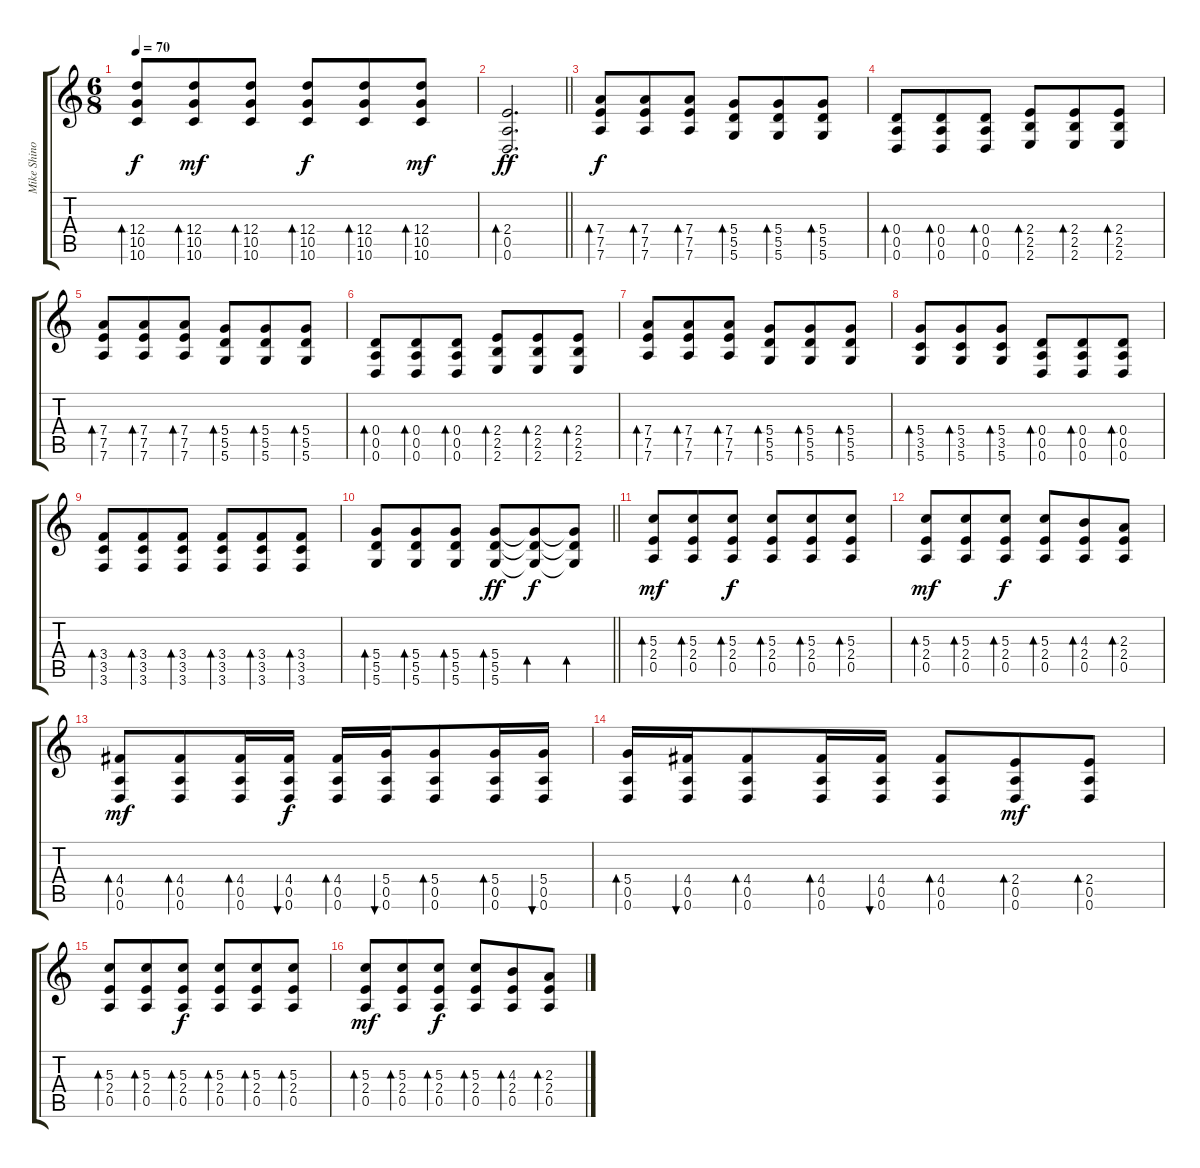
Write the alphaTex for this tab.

\track ("Mike Shinoda [Gtr.1]" "Mike Shino") {instrument overdrivenguitar}
\staff {score tabs}
\tuning (E4 B3 G3 D3 A2 D2) {hide}
\ts (6 8)
\tempo 70
\clef g2
\ks c
(12.4 10.5 10.6).8{bd 60 dy f} (12.4 10.5 10.6).8{bd 60 dy mf} (12.4 10.5 10.6).8{bd 60} (12.4 10.5 10.6).8{bd 60 dy f} (12.4 10.5 10.6).8{bd 60} (12.4 10.5 10.6).8{bd 60 dy mf} |
\barLineRight lightlight
(2.4 0.5 0.6).2{d bd 60 dy ff} |
(7.4 7.5 7.6).8{bd 60 dy f} (7.4 7.5 7.6).8{bd 60} (7.4 7.5 7.6).8{bd 60} (5.4 5.5 5.6).8{bd 60} (5.4 5.5 5.6).8{bd 60} (5.4 5.5 5.6).8{bd 60} |
(0.4 0.5 0.6).8{bd 60} (0.4 0.5 0.6).8{bd 60} (0.4 0.5 0.6).8{bd 60} (2.4 2.5 2.6).8{bd 60} (2.4 2.5 2.6).8{bd 60} (2.4 2.5 2.6).8{bd 60} |
(7.4 7.5 7.6).8{bd 60} (7.4 7.5 7.6).8{bd 60} (7.4 7.5 7.6).8{bd 60} (5.4 5.5 5.6).8{bd 60} (5.4 5.5 5.6).8{bd 60} (5.4 5.5 5.6).8{bd 60} |
(0.4 0.5 0.6).8{bd 60} (0.4 0.5 0.6).8{bd 60} (0.4 0.5 0.6).8{bd 60} (2.4 2.5 2.6).8{bd 60} (2.4 2.5 2.6).8{bd 60} (2.4 2.5 2.6).8{bd 60} |
(7.4 7.5 7.6).8{bd 60} (7.4 7.5 7.6).8{bd 60} (7.4 7.5 7.6).8{bd 60} (5.4 5.5 5.6).8{bd 60} (5.4 5.5 5.6).8{bd 60} (5.4 5.5 5.6).8{bd 60} |
(5.4 3.5 5.6).8{bd 60} (5.4 3.5 5.6).8{bd 60} (5.4 3.5 5.6).8{bd 60} (0.4 0.5 0.6).8{bd 60} (0.4 0.5 0.6).8{bd 60} (0.4 0.5 0.6).8{bd 60} |
(3.4 3.5 3.6).8{bd 60} (3.4 3.5 3.6).8{bd 60} (3.4 3.5 3.6).8{bd 60} (3.4 3.5 3.6).8{bd 60} (3.4 3.5 3.6).8{bd 60} (3.4 3.5 3.6).8{bd 60} |
\barLineRight lightlight
(5.4 5.5 5.6).8{bd 60} (5.4 5.5 5.6).8{bd 60} (5.4 5.5 5.6).8{bd 60} (5.4 5.5 5.6).8{bd 60 dy ff} (5.4{t} 5.5{t} 5.6{t}).8{bd 60 dy f} (5.4{t} 5.5{t} 5.6{t}).8{bd 60} |
(5.3 2.4 0.5).8{bd 60 dy mf} (5.3 2.4 0.5).8{bd 60} (5.3 2.4 0.5).8{bd 60 dy f} (5.3 2.4 0.5).8{bd 60} (5.3 2.4 0.5).8{bd 60} (5.3 2.4 0.5).8{bd 60} |
(5.3 2.4 0.5).8{bd 60 dy mf} (5.3 2.4 0.5).8{bd 60} (5.3 2.4 0.5).8{bd 60 dy f} (5.3 2.4 0.5).8{bd 60} (4.3 2.4 0.5).8{bd 60} (2.3 2.4 0.5).8{bd 60} |
(4.4 0.5 0.6).8{bd 60 dy mf} (4.4 0.5 0.6).8{bd 60} (4.4 0.5 0.6).16{bd 60} (4.4 0.5 0.6).16{bu 60 dy f} (4.4 0.5 0.6).16{bd 60} (5.4 0.5 0.6).16{bu 60} (5.4 0.5 0.6).8{bd 60} (5.4 0.5 0.6).16{bd 60} (5.4 0.5 0.6).16{bu 60} |
(5.4 0.5 0.6).16{bd 60} (4.4 0.5 0.6).16{bu 60} (4.4 0.5 0.6).8{bd 60} (4.4 0.5 0.6).16{bd 60} (4.4 0.5 0.6).16{bu 60} (4.4 0.5 0.6).8{bd 60} (2.4 0.5 0.6).8{bd 60 dy mf} (2.4 0.5 0.6).8{bd 60} |
(5.3 2.4 0.5).8{bd 60} (5.3 2.4 0.5).8{bd 60} (5.3 2.4 0.5).8{bd 60 dy f} (5.3 2.4 0.5).8{bd 60} (5.3 2.4 0.5).8{bd 60} (5.3 2.4 0.5).8{bd 60} |
(5.3 2.4 0.5).8{bd 60 dy mf} (5.3 2.4 0.5).8{bd 60} (5.3 2.4 0.5).8{bd 60 dy f} (5.3 2.4 0.5).8{bd 60} (4.3 2.4 0.5).8{bd 60} (2.3 2.4 0.5).8{bd 60}
